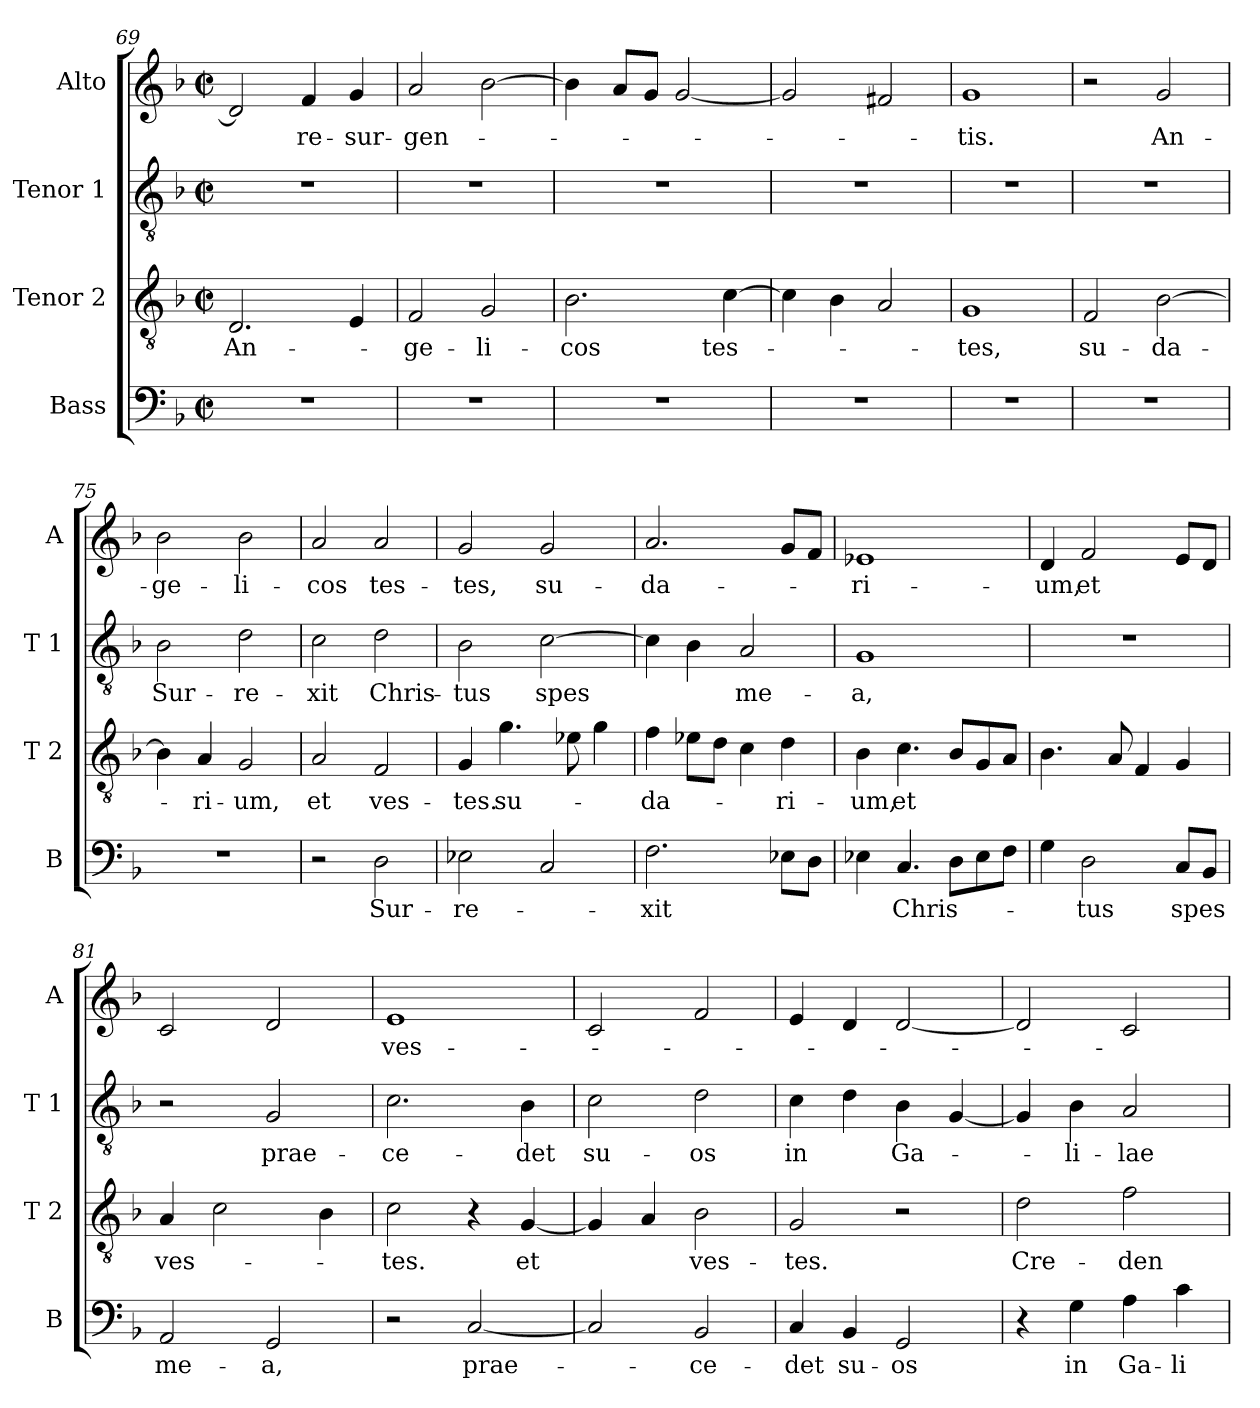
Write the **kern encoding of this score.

**kern	**text	**kern	**text	**kern	**text	**kern	**text
*part4	*part4	*part3	*part3	*part2	*part2	*part1	*part1
*staff4	*staff4	*staff3	*staff3	*staff2	*staff2	*staff1	*staff1
*I"Bass	*	*I"Tenor 2	*	*I"Tenor 1	*	*I"Alto	*
*I'B	*	*I'T 2	*	*I'T 1	*	*I'A	*
*clefF4	*	*clefGv2	*	*clefGv2	*	*clefG2	*
*k[b-]	*	*k[b-]	*	*k[b-]	*	*k[b-]	*
*F:	*	*F:	*	*F:	*	*F:	*
*M2/2	*	*M2/2	*	*M2/2	*	*M2/2	*
*met(c|)	*	*met(c|)	*	*met(c|)	*	*met(c|)	*
=69	=69	=69	=69	=69	=69	=69	=69
!	!	!	!LO:LY:b	!	!	!	!
1r	.	2.D/	An-	1r	.	2d/]	.
!	!	!	!	!	!	!	!LO:LY:b
.	.	.	.	.	.	4f/	re-
!	!	!	!	!	!	!	!LO:LY:b
.	.	4E/	.	.	.	4g/	-sur-
=70	=70	=70	=70	=70	=70	=70	=70
!	!	!	!LO:LY:b	!	!	!	!LO:LY:b
1r	.	2F/	-ge-	1r	.	2a/	-gen-
!	!	!	!LO:LY:b	!	!	!	!
.	.	2G/	-li-	.	.	[2b-\	.
=71	=71	=71	=71	=71	=71	=71	=71
!	!	!	!LO:LY:b	!	!	!	!
1r	.	2.B-\	-cos	1r	.	4b-\]	.
.	.	.	.	.	.	8a/L	.
.	.	.	.	.	.	8g/J	.
.	.	.	.	.	.	[2g/	.
!	!	!	!LO:LY:b	!	!	!	!
.	.	[4c\	tes-	.	.	.	.
=72	=72	=72	=72	=72	=72	=72	=72
1r	.	4c\]	.	1r	.	2g/]	.
.	.	4B-\	.	.	.	.	.
.	.	2A/	.	.	.	2f#X/	.
!!LO:LB:g=z
=73	=73	=73	=73	=73	=73	=73	=73
!	!	!	!LO:LY:b	!	!	!	!LO:LY:b
1r	.	1G	-tes,	1r	.	1g	-tis.
=74	=74	=74	=74	=74	=74	=74	=74
!	!	!	!LO:LY:b	!	!	!	!
1r	.	2F/	su-	1r	.	2r	.
!	!	!	!LO:LY:b	!	!	!	!LO:LY:b
.	.	[2B-\	-da-	.	.	2g/	An-
=75	=75	=75	=75	=75	=75	=75	=75
!	!	!	!	!	!LO:LY:b	!	!LO:LY:b
1r	.	4B-\]	.	2B-\	Sur-	2b-\	-ge-
!	!	!	!LO:LY:b	!	!	!	!
.	.	4A/	-ri-	.	.	.	.
!	!	!	!LO:LY:b	!	!LO:LY:b	!	!LO:LY:b
.	.	2G/	-um,	2d\	-re-	2b-\	-li-
=76	=76	=76	=76	=76	=76	=76	=76
!	!	!	!LO:LY:b	!	!LO:LY:b	!	!LO:LY:b
2r	.	2A/	et	2c\	-xit	2a/	-cos
!	!LO:LY:b	!	!LO:LY:b	!	!LO:LY:b	!	!LO:LY:b
2D\	Sur-	2F/	ves-	2d\	Chris-	2a/	tes-
=77	=77	=77	=77	=77	=77	=77	=77
!	!LO:LY:b	!	!LO:LY:b	!	!LO:LY:b	!	!LO:LY:b
2E-X\	-re-	4G/	-tes.	2B-\	-tus	2g/	-tes,
!	!	!	!LO:LY:b	!	!	!	!
.	.	4.g\	su-	.	.	.	.
!	!	!	!	!	!LO:LY:b	!	!LO:LY:b
2C/	.	.	.	[2c\	spes	2g/	su-
.	.	8e-X\	.	.	.	.	.
.	.	4g\	.	.	.	.	.
=78	=78	=78	=78	=78	=78	=78	=78
!	!LO:LY:b	!	!LO:LY:b	!	!	!	!LO:LY:b
2.F\	-xit	4f\	-da-	4c\]	.	2.a/	-da-
.	.	8e-X\L	.	4B-\	.	.	.
.	.	8d\J	.	.	.	.	.
!	!	!	!	!	!LO:LY:b	!	!
.	.	4c\	.	2A/	me-	.	.
!	!	!	!LO:LY:b	!	!	!	!
8E-X\L	.	4d\	-ri-	.	.	8g/L	.
8D\J	.	.	.	.	.	8f/J	.
!!LO:LB:g=z
=79	=79	=79	=79	=79	=79	=79	=79
!	!	!	!LO:LY:b	!	!LO:LY:b	!	!LO:LY:b
4E-X\	.	4B-\	-um,	1G	-a,	1e-X	-ri-
!	!LO:LY:b	!	!LO:LY:b	!	!	!	!
4.C/	Chris-	4.c\	et	.	.	.	.
8D\L	.	8B-/L	.	.	.	.	.
8E-\	.	8G/	.	.	.	.	.
8F\J	.	8A/J	.	.	.	.	.
=80	=80	=80	=80	=80	=80	=80	=80
!	!	!	!	!	!	!	!LO:LY:b
4G\	.	4.B-\	.	1r	.	4d/	-um,
!	!LO:LY:b	!	!	!	!	!	!LO:LY:b
2D\	-tus	.	.	.	.	2f/	et
.	.	8A/	.	.	.	.	.
.	.	4F/	.	.	.	.	.
!	!LO:LY:b	!	!	!	!	!	!
8C/L	spes	4G/	.	.	.	8e/L	.
8BB-/J	.	.	.	.	.	8d/J	.
=81	=81	=81	=81	=81	=81	=81	=81
!	!LO:LY:b	!	!LO:LY:b	!	!	!	!
2AA/	me-	4A/	ves-	2r	.	2c/	.
.	.	2c\	.	.	.	.	.
!	!LO:LY:b	!	!	!	!LO:LY:b	!	!
2GG/	-a,	.	.	2G/	prae-	2d/	.
.	.	4B-\	.	.	.	.	.
=82	=82	=82	=82	=82	=82	=82	=82
!	!	!	!LO:LY:b	!	!LO:LY:b	!	!LO:LY:b
2r	.	2c\	-tes.	2.c\	-ce-	1e	ves-
!	!LO:LY:b	!	!	!	!	!	!
[2C/	prae-	4r	.	.	.	.	.
!	!	!	!LO:LY:b	!	!LO:LY:b	!	!
.	.	[4G/	et	4B-\	-det	.	.
=83	=83	=83	=83	=83	=83	=83	=83
!	!	!	!	!	!LO:LY:b	!	!
2C/]	.	4G/]	.	2c\	su-	2c/	.
.	.	4A/	.	.	.	.	.
!	!LO:LY:b	!	!LO:LY:b	!	!LO:LY:b	!	!
2BB-/	-ce-	2B-\	ves-	2d\	-os	2f/	.
=84	=84	=84	=84	=84	=84	=84	=84
!	!LO:LY:b	!	!LO:LY:b	!	!LO:LY:b	!	!
4C/	-det	2G/	-tes.	4c\	in	4e/	.
!	!LO:LY:b	!	!	!	!	!	!
4BB-/	su-	.	.	4d\	.	4d/	.
!	!LO:LY:b	!	!	!	!LO:LY:b	!	!
2GG/	-os	2r	.	4B-\	Ga-	[2d/	.
.	.	.	.	[4G/	.	.	.
!!LO:LB:g=z
=85	=85	=85	=85	=85	=85	=85	=85
!	!	!	!LO:LY:b	!	!	!	!
4r	.	2d\	Cre-	4G/]	.	2d/]	.
!	!LO:LY:b	!	!	!	!LO:LY:b	!	!
4G\	in	.	.	4B-\	-li-	.	.
!	!LO:LY:b	!	!LO:LY:b	!	!LO:LY:b	!	!
4A\	Ga-	2f\	-den-	2A/	-lae-	2c/	.
!	!LO:LY:b	!	!	!	!	!	!
4c\	-li-	.	.	.	.	.	.
=	=	=	=	=	=	=	=
*-	*-	*-	*-	*-	*-	*-	*-
